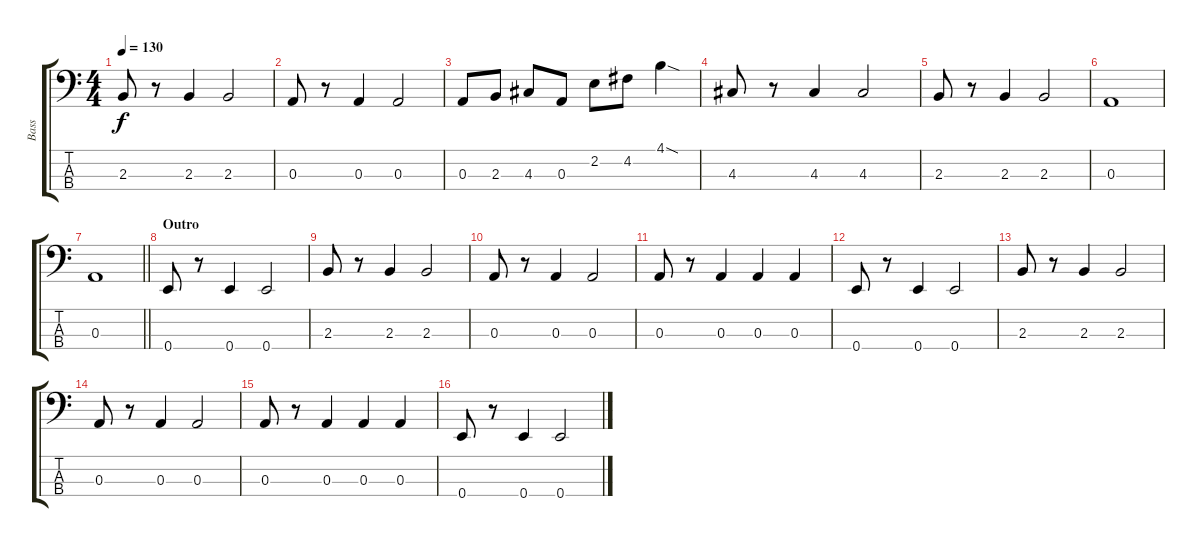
\track ("Bass" "Bass") {instrument electricbassfinger}
\staff {score tabs}
\tuning (G2 D2 A1 E1) {hide}
\ts (4 4)
\tempo 130
\clef f4
\ks c
2.3.8{dy f} r.8 2.3.4 2.3.2 |
0.3.8 r.8 0.3.4 0.3.2 |
0.3.8 2.3.8 4.3.8 0.3.8 2.2.8 4.2.8 4.1{sod}.4 |
4.3.8 r.8 4.3.4 4.3.2 |
2.3.8 r.8 2.3.4 2.3.2 |
0.3.1 |
\barLineRight lightlight
0.3.1 |
\section ("" "Outro")
0.4.8 r.8 0.4.4 0.4.2 |
2.3.8 r.8 2.3.4 2.3.2 |
0.3.8 r.8 0.3.4 0.3.2 |
0.3.8 r.8 0.3.4 0.3.4 0.3.4 |
0.4.8 r.8 0.4.4 0.4.2 |
2.3.8 r.8 2.3.4 2.3.2 |
0.3.8 r.8 0.3.4 0.3.2 |
0.3.8 r.8 0.3.4 0.3.4 0.3.4 |
0.4.8 r.8 0.4.4 0.4.2
